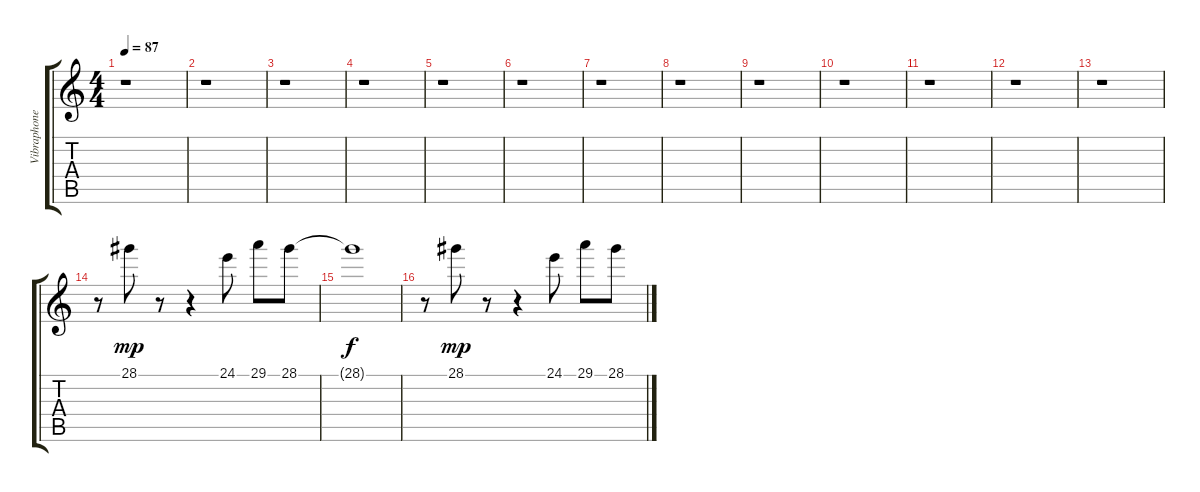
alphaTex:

\track ("Vibraphone" "Vibraphone") {instrument vibraphone}
\staff {score tabs}
\tuning (E4 B3 G3 D3 A2 E2) {hide}
\ts (4 4)
\tempo 87
\clef g2
\ks c
r.1{dy f} |
r.1 |
r.1 |
r.1 |
r.1 |
r.1 |
r.1 |
r.1 |
r.1 |
r.1 |
r.1 |
r.1 |
r.1 |
r.8 28.1.8{dy mp} r.8 r.4 24.1.8 29.1.8 28.1.8 |
28.1{t}.1{dy f} |
r.8 28.1.8{dy mp} r.8 r.4 24.1.8 29.1.8 28.1.8
